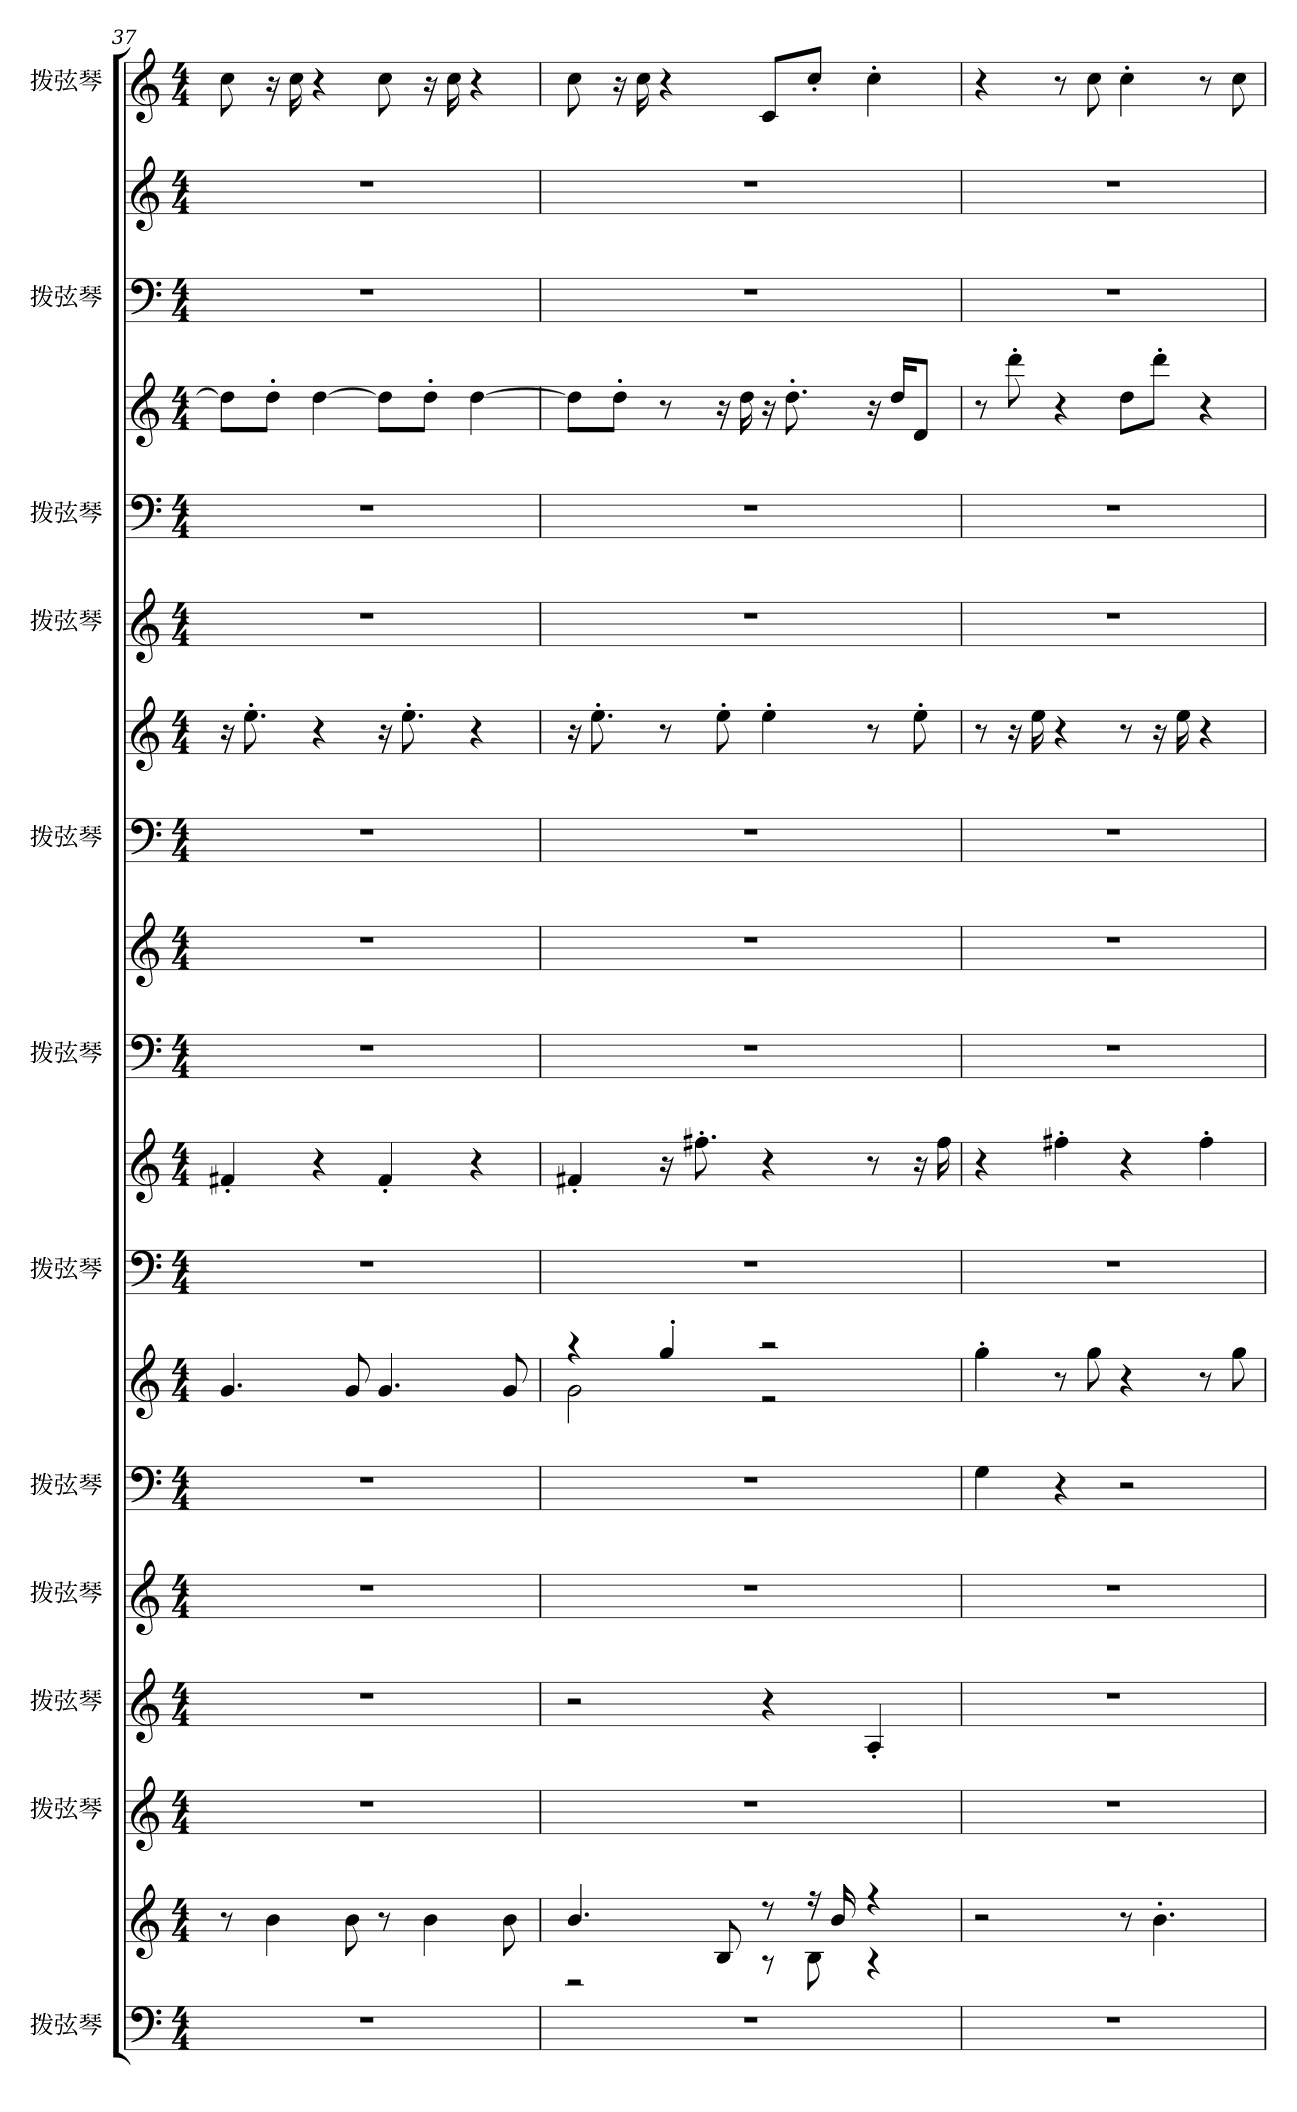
**kern	**kern	**kern	**kern	**kern	**kern	**kern	**kern	**kern	**kern	**kern	**kern	**kern	**kern	**kern	**kern	**kern	**kern	**kern
*part12	*part12	*part11	*part10	*part9	*part8	*part8	*part7	*part7	*part6	*part6	*part5	*part5	*part4	*part3	*part3	*part2	*part2	*part1
*staff19	*staff18	*staff17	*staff16	*staff15	*staff14	*staff13	*staff12	*staff11	*staff10	*staff9	*staff8	*staff7	*staff6	*staff5	*staff4	*staff3	*staff2	*staff1
*I"拨弦琴	*	*I"拨弦琴	*I"拨弦琴	*I"拨弦琴	*I"拨弦琴	*	*I"拨弦琴	*	*I"拨弦琴	*	*I"拨弦琴	*	*I"拨弦琴	*I"拨弦琴	*	*I"拨弦琴	*	*I"拨弦琴
*clefF4	*clefG2	*clefG2	*clefG2	*clefG2	*clefF4	*clefG2	*clefF4	*clefG2	*clefF4	*clefG2	*clefF4	*clefG2	*clefG2	*clefF4	*clefG2	*clefF4	*clefG2	*clefG2
*k[]	*k[]	*k[]	*k[]	*k[]	*k[]	*k[]	*k[]	*k[]	*k[]	*k[]	*k[]	*k[]	*k[]	*k[]	*k[]	*k[]	*k[]	*k[]
*M4/4	*M4/4	*M4/4	*M4/4	*M4/4	*M4/4	*M4/4	*M4/4	*M4/4	*M4/4	*M4/4	*M4/4	*M4/4	*M4/4	*M4/4	*M4/4	*M4/4	*M4/4	*M4/4
=37	=37	=37	=37	=37	=37	=37	=37	=37	=37	=37	=37	=37	=37	=37	=37	=37	=37	=37
1r	8r	1r	1r	1r	1r	4.g/	1r	4f#X'/	1r	1r	1r	16r	1r	1r	8dd\L]	1r	1r	8cc\
.	.	.	.	.	.	.	.	.	.	.	.	8.ee'\	.	.	.	.	.	.
.	4b\	.	.	.	.	.	.	.	.	.	.	.	.	.	8dd'\J	.	.	16r
.	.	.	.	.	.	.	.	.	.	.	.	.	.	.	.	.	.	16cc\
.	.	.	.	.	.	.	.	4r	.	.	.	4r	.	.	[4dd\	.	.	4r
.	8b\	.	.	.	.	8g/	.	.	.	.	.	.	.	.	.	.	.	.
.	8r	.	.	.	.	4.g/	.	4f#'/	.	.	.	16r	.	.	8dd\L]	.	.	8cc\
.	.	.	.	.	.	.	.	.	.	.	.	8.ee'\	.	.	.	.	.	.
.	4b\	.	.	.	.	.	.	.	.	.	.	.	.	.	8dd'\J	.	.	16r
.	.	.	.	.	.	.	.	.	.	.	.	.	.	.	.	.	.	16cc\
.	.	.	.	.	.	.	.	4r	.	.	.	4r	.	.	[4dd\	.	.	4r
.	8b\	.	.	.	.	8g/	.	.	.	.	.	.	.	.	.	.	.	.
!!LO:PB:g=z
=38	=38	=38	=38	=38	=38	=38	=38	=38	=38	=38	=38	=38	=38	=38	=38	=38	=38	=38
*	*^	*	*	*	*	*^	*	*	*	*	*	*	*	*	*	*	*	*
1r	4.b/	2r	1r	2r	1r	1r	4r	2g\	1r	4f#X'/	1r	1r	1r	16r	1r	1r	8dd\L]	1r	1r	8cc\
.	.	.	.	.	.	.	.	.	.	.	.	.	.	8.ee'\	.	.	.	.	.	.
.	.	.	.	.	.	.	.	.	.	.	.	.	.	.	.	.	8dd'\J	.	.	16r
.	.	.	.	.	.	.	.	.	.	.	.	.	.	.	.	.	.	.	.	16cc\
.	.	.	.	.	.	.	4gg'/	.	.	16r	.	.	.	8r	.	.	8r	.	.	4r
.	.	.	.	.	.	.	.	.	.	8.ff#X'\	.	.	.	.	.	.	.	.	.	.
.	8B/	.	.	.	.	.	.	.	.	.	.	.	.	8ee'\	.	.	16r	.	.	.
.	.	.	.	.	.	.	.	.	.	.	.	.	.	.	.	.	16dd\	.	.	.
.	8r	8r	.	4r	.	.	2r	2r	.	4r	.	.	.	4ee'\	.	.	16r	.	.	8c/L
.	.	.	.	.	.	.	.	.	.	.	.	.	.	.	.	.	8.dd'\	.	.	.
.	16r	8B\	.	.	.	.	.	.	.	.	.	.	.	.	.	.	.	.	.	8cc'/J
.	16b/	.	.	.	.	.	.	.	.	.	.	.	.	.	.	.	.	.	.	.
.	4r	4r	.	4A'/	.	.	.	.	.	8r	.	.	.	8r	.	.	16r	.	.	4cc'\
.	.	.	.	.	.	.	.	.	.	.	.	.	.	.	.	.	16dd/KL	.	.	.
.	.	.	.	.	.	.	.	.	.	16r	.	.	.	8ee'\	.	.	8d/J	.	.	.
.	.	.	.	.	.	.	.	.	.	16ff#\	.	.	.	.	.	.	.	.	.	.
*	*v	*v	*	*	*	*	*v	*v	*	*	*	*	*	*	*	*	*	*	*	*
=39	=39	=39	=39	=39	=39	=39	=39	=39	=39	=39	=39	=39	=39	=39	=39	=39	=39	=39
1r	2r	1r	1r	1r	4G\	4gg'\	1r	4r	1r	1r	1r	8r	1r	1r	8r	1r	1r	4r
.	.	.	.	.	.	.	.	.	.	.	.	16r	.	.	8ddd'\	.	.	.
.	.	.	.	.	.	.	.	.	.	.	.	16ee\	.	.	.	.	.	.
.	.	.	.	.	4r	8r	.	4ff#X'\	.	.	.	4r	.	.	4r	.	.	8r
.	.	.	.	.	.	8gg\	.	.	.	.	.	.	.	.	.	.	.	8cc\
.	8r	.	.	.	2r	4r	.	4r	.	.	.	8r	.	.	8dd\L	.	.	4cc'\
.	4.b'\	.	.	.	.	.	.	.	.	.	.	16r	.	.	8ddd'\J	.	.	.
.	.	.	.	.	.	.	.	.	.	.	.	16ee\	.	.	.	.	.	.
.	.	.	.	.	.	8r	.	4ff#'\	.	.	.	4r	.	.	4r	.	.	8r
.	.	.	.	.	.	8gg\	.	.	.	.	.	.	.	.	.	.	.	8cc\
=	=	=	=	=	=	=	=	=	=	=	=	=	=	=	=	=	=	=
*-	*-	*-	*-	*-	*-	*-	*-	*-	*-	*-	*-	*-	*-	*-	*-	*-	*-	*-
